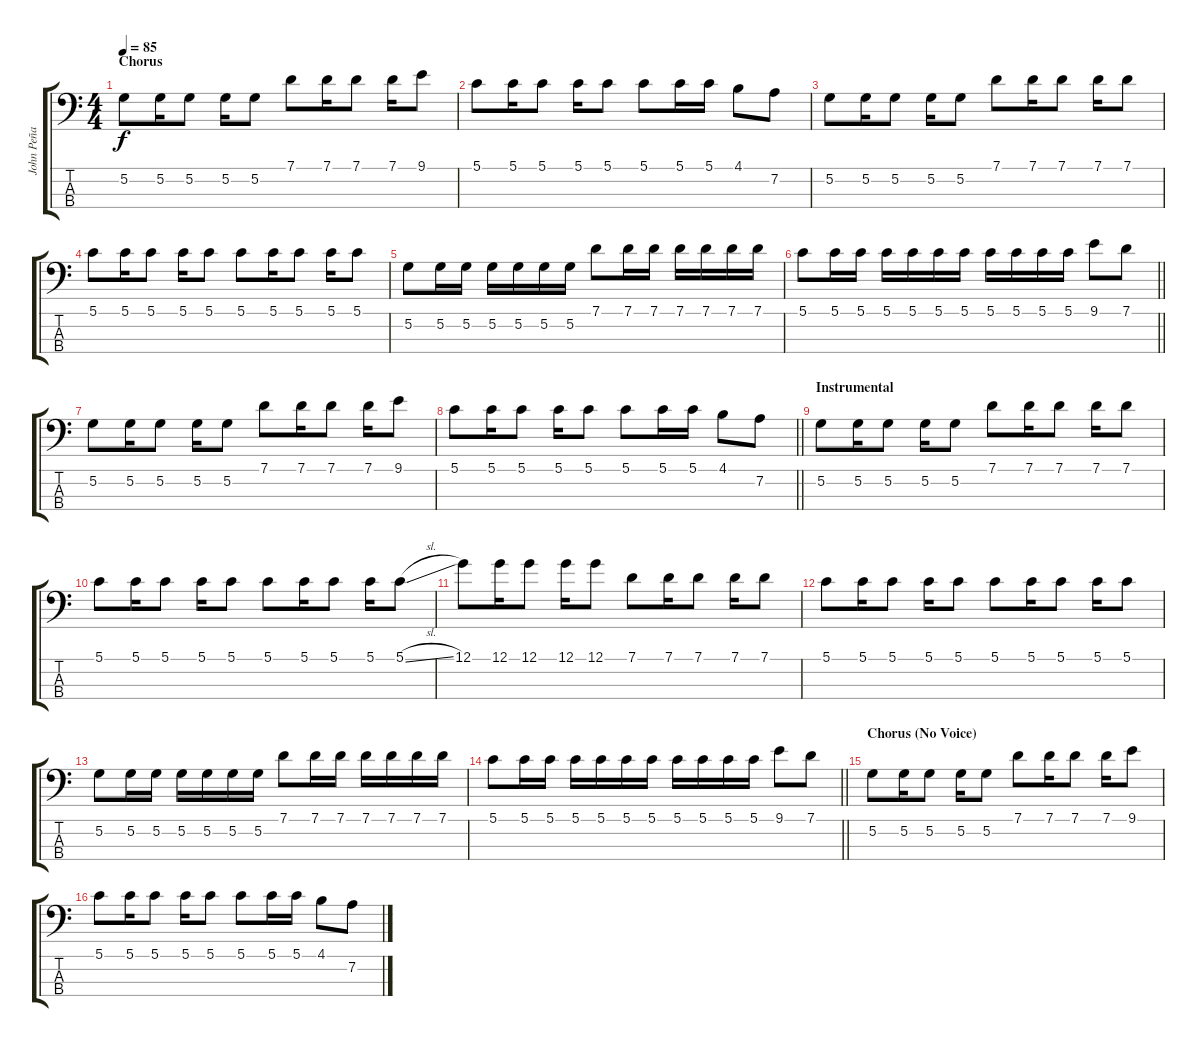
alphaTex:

\track ("John Peña" "John Peña") {instrument electricbasspick}
\staff {score tabs}
\tuning (G2 D2 A1 E1) {hide}
\ts (4 4)
\section ("" "Chorus")
\tempo 85
\clef f4
\ks c
5.2.8{dy f} 5.2.16 5.2.8 5.2.16 5.2.8 7.1.8 7.1.16 7.1.8 7.1.16 9.1.8 |
5.1.8 5.1.16 5.1.8 5.1.16 5.1.8 5.1.8 5.1.16 5.1.16 4.1.8 7.2.8 |
5.2.8 5.2.16 5.2.8 5.2.16 5.2.8 7.1.8 7.1.16 7.1.8 7.1.16 7.1.8 |
5.1.8 5.1.16 5.1.8 5.1.16 5.1.8 5.1.8 5.1.16 5.1.8 5.1.16 5.1.8 |
5.2.8 5.2.16 5.2.16 5.2.16 5.2.16 5.2.16 5.2.16 7.1.8 7.1.16 7.1.16 7.1.16 7.1.16 7.1.16 7.1.16 |
\barLineRight lightlight
5.1.8 5.1.16 5.1.16 5.1.16 5.1.16 5.1.16 5.1.16 5.1.16 5.1.16 5.1.16 5.1.16 9.1.8 7.1.8 |
5.2.8 5.2.16 5.2.8 5.2.16 5.2.8 7.1.8 7.1.16 7.1.8 7.1.16 9.1.8 |
\barLineRight lightlight
5.1.8 5.1.16 5.1.8 5.1.16 5.1.8 5.1.8 5.1.16 5.1.16 4.1.8 7.2.8 |
\section ("" "Instrumental")
5.2.8 5.2.16 5.2.8 5.2.16 5.2.8 7.1.8 7.1.16 7.1.8 7.1.16 7.1.8 |
5.1.8 5.1.16 5.1.8 5.1.16 5.1.8 5.1.8 5.1.16 5.1.8 5.1.16 5.1{sl}.8 |
12.1.8 12.1.16 12.1.8 12.1.16 12.1.8 7.1.8 7.1.16 7.1.8 7.1.16 7.1.8 |
5.1.8 5.1.16 5.1.8 5.1.16 5.1.8 5.1.8 5.1.16 5.1.8 5.1.16 5.1.8 |
5.2.8 5.2.16 5.2.16 5.2.16 5.2.16 5.2.16 5.2.16 7.1.8 7.1.16 7.1.16 7.1.16 7.1.16 7.1.16 7.1.16 |
\barLineRight lightlight
5.1.8 5.1.16 5.1.16 5.1.16 5.1.16 5.1.16 5.1.16 5.1.16 5.1.16 5.1.16 5.1.16 9.1.8 7.1.8 |
\section ("" "Chorus (No Voice)")
5.2.8 5.2.16 5.2.8 5.2.16 5.2.8 7.1.8 7.1.16 7.1.8 7.1.16 9.1.8 |
5.1.8 5.1.16 5.1.8 5.1.16 5.1.8 5.1.8 5.1.16 5.1.16 4.1.8 7.2.8
